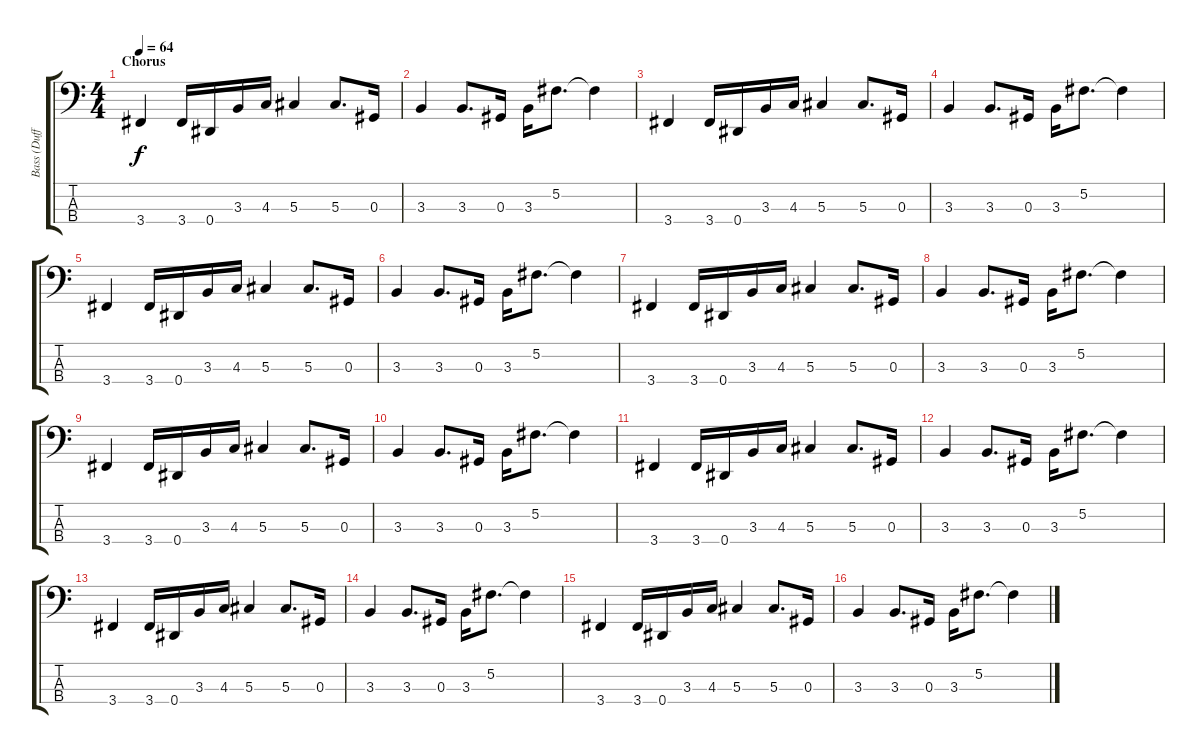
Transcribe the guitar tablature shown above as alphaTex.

\track ("Bass (Duff)" "Bass (Duff") {instrument electricbasspick}
\staff {score tabs}
\tuning (Gb2 Db2 Ab1 Eb1) {hide}
\ts (4 4)
\section ("" "Chorus")
\tempo 64
\clef f4
\ks c
3.4.4{dy f} 3.4.16 0.4.16 3.3.16 4.3.16 5.3.4 5.3.8{d} 0.3.16 |
3.3.4 3.3.8{d} 0.3.16 3.3.16 5.2.8{d} 5.2{t}.4 |
3.4.4 3.4.16 0.4.16 3.3.16 4.3.16 5.3.4 5.3.8{d} 0.3.16 |
3.3.4 3.3.8{d} 0.3.16 3.3.16 5.2.8{d} 5.2{t}.4 |
3.4.4 3.4.16 0.4.16 3.3.16 4.3.16 5.3.4 5.3.8{d} 0.3.16 |
3.3.4 3.3.8{d} 0.3.16 3.3.16 5.2.8{d} 5.2{t}.4 |
3.4.4 3.4.16 0.4.16 3.3.16 4.3.16 5.3.4 5.3.8{d} 0.3.16 |
3.3.4 3.3.8{d} 0.3.16 3.3.16 5.2.8{d} 5.2{t}.4 |
3.4.4 3.4.16 0.4.16 3.3.16 4.3.16 5.3.4 5.3.8{d} 0.3.16 |
3.3.4 3.3.8{d} 0.3.16 3.3.16 5.2.8{d} 5.2{t}.4 |
3.4.4 3.4.16 0.4.16 3.3.16 4.3.16 5.3.4 5.3.8{d} 0.3.16 |
3.3.4 3.3.8{d} 0.3.16 3.3.16 5.2.8{d} 5.2{t}.4 |
3.4.4 3.4.16 0.4.16 3.3.16 4.3.16 5.3.4 5.3.8{d} 0.3.16 |
3.3.4 3.3.8{d} 0.3.16 3.3.16 5.2.8{d} 5.2{t}.4 |
3.4.4 3.4.16 0.4.16 3.3.16 4.3.16 5.3.4 5.3.8{d} 0.3.16 |
3.3.4 3.3.8{d} 0.3.16 3.3.16 5.2.8{d} 5.2{t}.4
